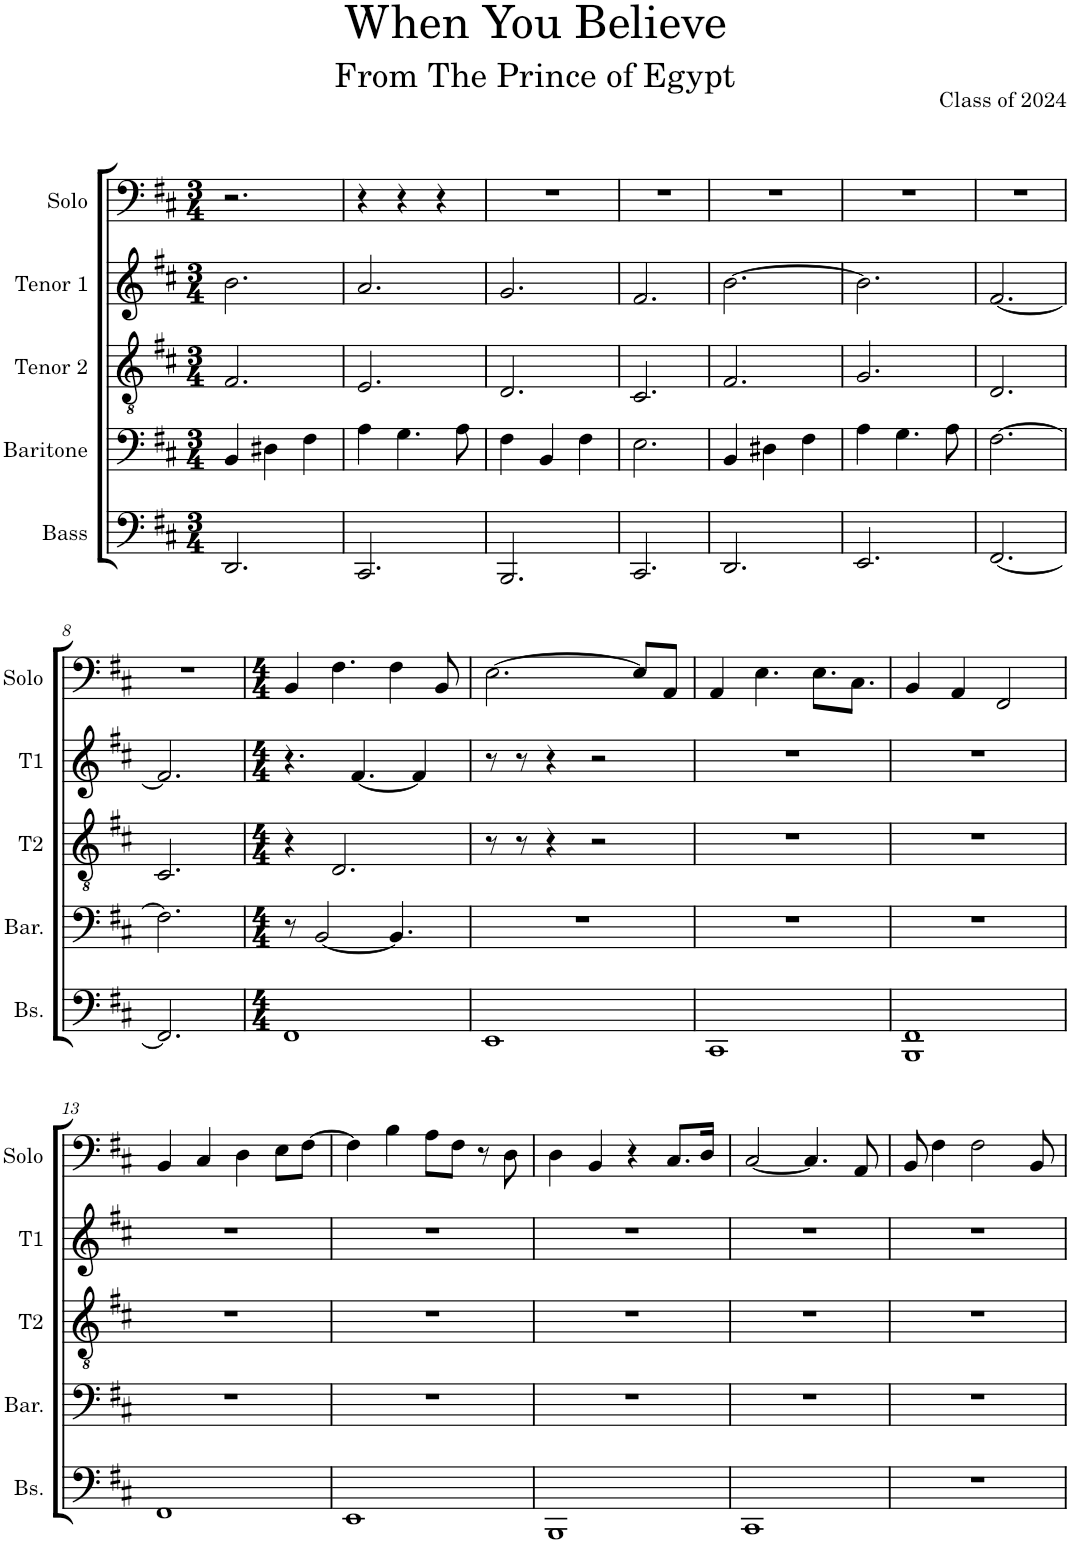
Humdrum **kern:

**kern	**kern	**kern	**kern	**kern
*part5	*part4	*part3	*part2	*part1
*staff5	*staff4	*staff3	*staff2	*staff1
*I"Bass	*I"Baritone	*I"Tenor 2	*I"Tenor 1	*I"Solo
*I'Bs.	*I'Bar.	*I'T2	*I'T1	*I'Solo
*clefF4	*clefF4	*clefGv2	*clefG2	*clefF4
*k[f#c#]	*k[f#c#]	*k[f#c#]	*k[f#c#]	*k[f#c#]
*M3/4	*M3/4	*M3/4	*M3/4	*M3/4
=1	=1	=1	=1	=1
2.DD/	4BB/	2.F#/	2.b\	2.r
.	4D#X\	.	.	.
.	4F#\	.	.	.
=2	=2	=2	=2	=2
2.CC#/	4A\	2.E/	2.a/	4r
.	4.G\	.	.	4r
.	.	.	.	4r
.	8A\	.	.	.
=3	=3	=3	=3	=3
2.BBB/	4F#\	2.D/	2.g/	2.r
.	4BB/	.	.	.
.	4F#\	.	.	.
=4	=4	=4	=4	=4
2.CC#/	2.E\	2.C#/	2.f#/	2.r
=5	=5	=5	=5	=5
2.DD/	4BB/	2.F#/	[2.b\	2.r
.	4D#X\	.	.	.
.	4F#\	.	.	.
=6	=6	=6	=6	=6
2.EE/	4A\	2.G/	2.b\]	2.r
.	4.G\	.	.	.
.	8A\	.	.	.
=7	=7	=7	=7	=7
[2.FF#/	[2.F#\	2.D/	[2.f#/	2.r
!!LO:LB:g=z
=8	=8	=8	=8	=8
2.FF#/]	2.F#\]	2.C#/	2.f#/]	2.r
=9	=9	=9	=9	=9
*M4/4	*M4/4	*M4/4	*M4/4	*M4/4
1FF#	8r	4r	4.r	4BB/
.	[2BB/	.	.	.
.	.	2.D/	.	4.F#\
.	.	.	[4.f#/	.
.	4.BB/]	.	.	4F#\
.	.	.	4f#/]	.
.	.	.	.	8BB/
=10	=10	=10	=10	=10
1EE	1r	8r	8r	[2.E\
.	.	8r	8r	.
.	.	4r	4r	.
.	.	2r	2r	.
.	.	.	.	8E/L]
.	.	.	.	8AA/J
=11	=11	=11	=11	=11
1CC#	1r	1r	1r	4AA/
.	.	.	.	4.E\
.	.	.	.	8.E\L
.	.	.	.	8.C#\J
=12	=12	=12	=12	=12
1BBB 1FF#	1r	1r	1r	4BB/
.	.	.	.	4AA/
.	.	.	.	2FF#/
!!LO:LB:g=z
=13	=13	=13	=13	=13
1FF#	1r	1r	1r	4BB/
.	.	.	.	4C#/
.	.	.	.	4D\
.	.	.	.	8E\L
.	.	.	.	[8F#\J
=14	=14	=14	=14	=14
1EE	1r	1r	1r	4F#\]
.	.	.	.	4B\
.	.	.	.	8A\L
.	.	.	.	8F#\J
.	.	.	.	8r
.	.	.	.	8D\
=15	=15	=15	=15	=15
1BBB	1r	1r	1r	4D\
.	.	.	.	4BB/
.	.	.	.	4r
.	.	.	.	8.C#/L
.	.	.	.	16D/Jk
=16	=16	=16	=16	=16
1CC#	1r	1r	1r	[2C#/
.	.	.	.	4.C#/]
.	.	.	.	8AA/
=17	=17	=17	=17	=17
1r	1r	1r	1r	8BB/
.	.	.	.	4F#\
.	.	.	.	2F#\
.	.	.	.	8BB/
=	=	=	=	=
*-	*-	*-	*-	*-
